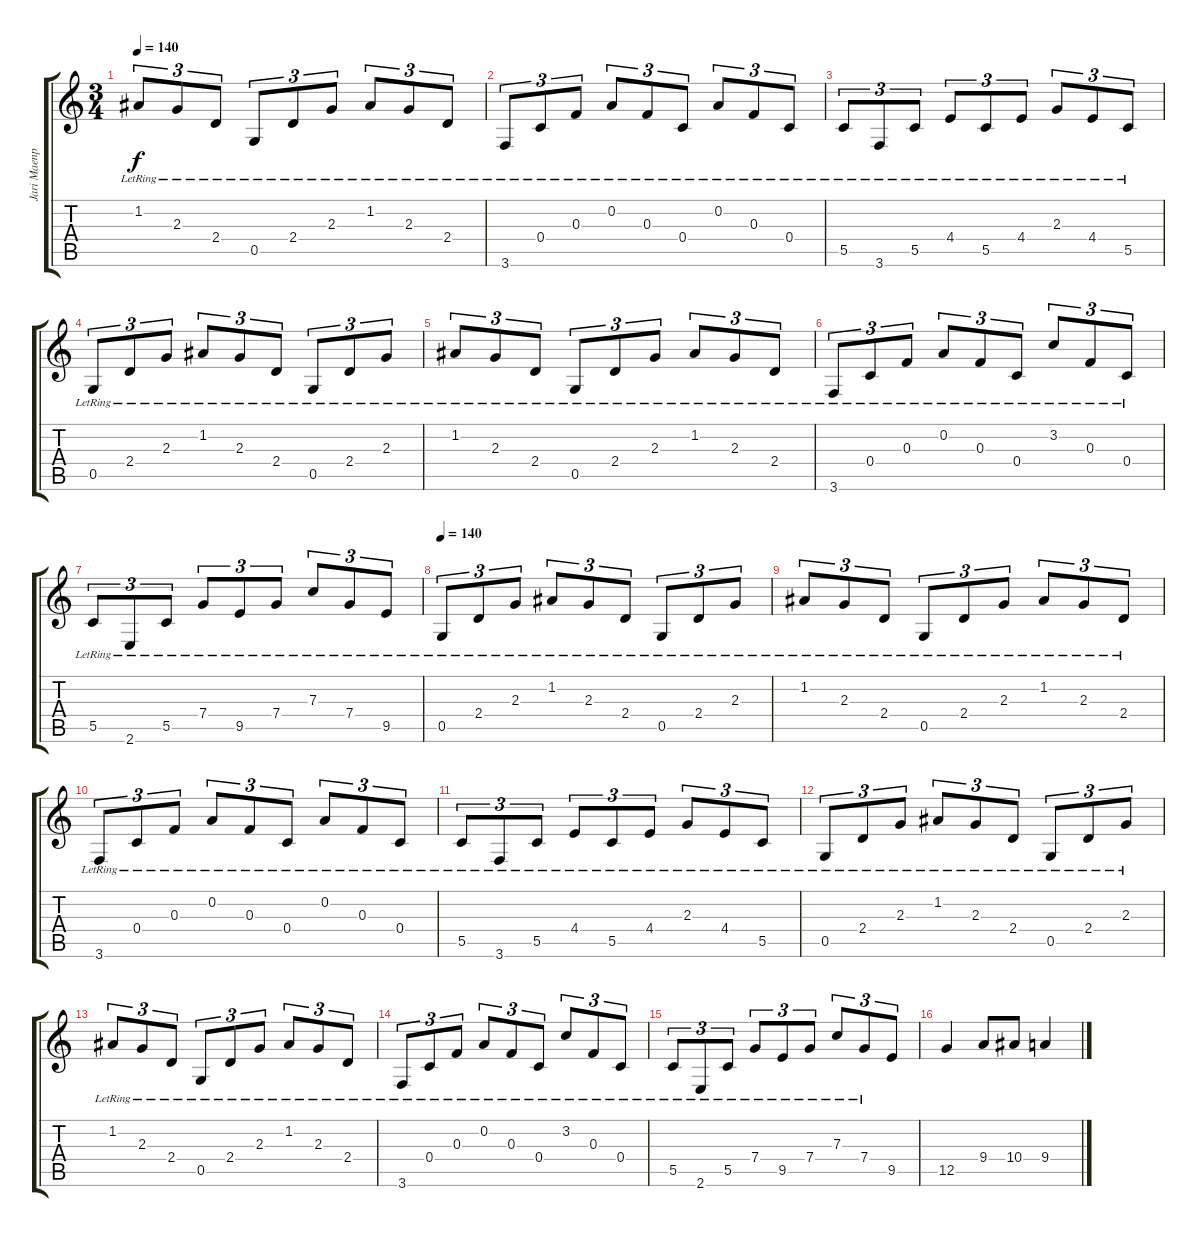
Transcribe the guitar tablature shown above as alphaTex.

\track ("Jari Maenpäa" "Jari Maenp") {instrument distortionguitar}
\staff {score tabs}
\tuning (D4 A3 F3 C3 G2 D2) {hide}
\ts (3 4)
\tempo 140
\clef g2
\ks c
1.2{lr}.8{tu (3 2) dy f} 2.3{lr}.8{tu (3 2)} 2.4{lr}.8{tu (3 2)} 0.5{lr}.8{tu (3 2)} 2.4{lr}.8{tu (3 2)} 2.3{lr}.8{tu (3 2)} 1.2{lr}.8{tu (3 2)} 2.3{lr}.8{tu (3 2)} 2.4{lr}.8{tu (3 2)} |
3.6{lr}.8{tu (3 2)} 0.4{lr}.8{tu (3 2)} 0.3{lr}.8{tu (3 2)} 0.2{lr}.8{tu (3 2)} 0.3{lr}.8{tu (3 2)} 0.4{lr}.8{tu (3 2)} 0.2{lr}.8{tu (3 2)} 0.3{lr}.8{tu (3 2)} 0.4{lr}.8{tu (3 2)} |
5.5{lr}.8{tu (3 2)} 3.6{lr}.8{tu (3 2)} 5.5{lr}.8{tu (3 2)} 4.4{lr}.8{tu (3 2)} 5.5{lr}.8{tu (3 2)} 4.4{lr}.8{tu (3 2)} 2.3{lr}.8{tu (3 2)} 4.4{lr}.8{tu (3 2)} 5.5{lr}.8{tu (3 2)} |
0.5{lr}.8{tu (3 2) instrument acousticguitarnylon} 2.4{lr}.8{tu (3 2)} 2.3{lr}.8{tu (3 2)} 1.2{lr}.8{tu (3 2)} 2.3{lr}.8{tu (3 2)} 2.4{lr}.8{tu (3 2)} 0.5{lr}.8{tu (3 2)} 2.4{lr}.8{tu (3 2)} 2.3{lr}.8{tu (3 2)} |
1.2{lr}.8{tu (3 2)} 2.3{lr}.8{tu (3 2)} 2.4{lr}.8{tu (3 2)} 0.5{lr}.8{tu (3 2)} 2.4{lr}.8{tu (3 2)} 2.3{lr}.8{tu (3 2)} 1.2{lr}.8{tu (3 2)} 2.3{lr}.8{tu (3 2)} 2.4{lr}.8{tu (3 2)} |
3.6{lr}.8{tu (3 2)} 0.4{lr}.8{tu (3 2)} 0.3{lr}.8{tu (3 2)} 0.2{lr}.8{tu (3 2)} 0.3{lr}.8{tu (3 2)} 0.4{lr}.8{tu (3 2)} 3.2{lr}.8{tu (3 2)} 0.3{lr}.8{tu (3 2)} 0.4{lr}.8{tu (3 2)} |
5.5{lr}.8{tu (3 2)} 2.6{lr}.8{tu (3 2)} 5.5{lr}.8{tu (3 2)} 7.4{lr}.8{tu (3 2)} 9.5{lr}.8{tu (3 2)} 7.4{lr}.8{tu (3 2)} 7.3{lr}.8{tu (3 2)} 7.4{lr}.8{tu (3 2)} 9.5{lr}.8{tu (3 2)} |
\tempo 140
0.5{lr}.8{tu (3 2) instrument acousticguitarnylon} 2.4{lr}.8{tu (3 2)} 2.3{lr}.8{tu (3 2)} 1.2{lr}.8{tu (3 2)} 2.3{lr}.8{tu (3 2)} 2.4{lr}.8{tu (3 2)} 0.5{lr}.8{tu (3 2)} 2.4{lr}.8{tu (3 2)} 2.3{lr}.8{tu (3 2)} |
1.2{lr}.8{tu (3 2)} 2.3{lr}.8{tu (3 2)} 2.4{lr}.8{tu (3 2)} 0.5{lr}.8{tu (3 2)} 2.4{lr}.8{tu (3 2)} 2.3{lr}.8{tu (3 2)} 1.2{lr}.8{tu (3 2)} 2.3{lr}.8{tu (3 2)} 2.4{lr}.8{tu (3 2)} |
3.6{lr}.8{tu (3 2)} 0.4{lr}.8{tu (3 2)} 0.3{lr}.8{tu (3 2)} 0.2{lr}.8{tu (3 2)} 0.3{lr}.8{tu (3 2)} 0.4{lr}.8{tu (3 2)} 0.2{lr}.8{tu (3 2)} 0.3{lr}.8{tu (3 2)} 0.4{lr}.8{tu (3 2)} |
5.5{lr}.8{tu (3 2)} 3.6{lr}.8{tu (3 2)} 5.5{lr}.8{tu (3 2)} 4.4{lr}.8{tu (3 2)} 5.5{lr}.8{tu (3 2)} 4.4{lr}.8{tu (3 2)} 2.3{lr}.8{tu (3 2)} 4.4{lr}.8{tu (3 2)} 5.5{lr}.8{tu (3 2)} |
0.5{lr}.8{tu (3 2) instrument acousticguitarnylon} 2.4{lr}.8{tu (3 2)} 2.3{lr}.8{tu (3 2)} 1.2{lr}.8{tu (3 2)} 2.3{lr}.8{tu (3 2)} 2.4{lr}.8{tu (3 2)} 0.5{lr}.8{tu (3 2)} 2.4{lr}.8{tu (3 2)} 2.3{lr}.8{tu (3 2)} |
1.2{lr}.8{tu (3 2)} 2.3{lr}.8{tu (3 2)} 2.4{lr}.8{tu (3 2)} 0.5{lr}.8{tu (3 2)} 2.4{lr}.8{tu (3 2)} 2.3{lr}.8{tu (3 2)} 1.2{lr}.8{tu (3 2)} 2.3{lr}.8{tu (3 2)} 2.4{lr}.8{tu (3 2)} |
3.6{lr}.8{tu (3 2)} 0.4{lr}.8{tu (3 2)} 0.3{lr}.8{tu (3 2)} 0.2{lr}.8{tu (3 2)} 0.3{lr}.8{tu (3 2)} 0.4{lr}.8{tu (3 2)} 3.2{lr}.8{tu (3 2)} 0.3{lr}.8{tu (3 2)} 0.4{lr}.8{tu (3 2)} |
5.5{lr}.8{tu (3 2)} 2.6{lr}.8{tu (3 2)} 5.5{lr}.8{tu (3 2)} 7.4{lr}.8{tu (3 2)} 9.5{lr}.8{tu (3 2)} 7.4{lr}.8{tu (3 2)} 7.3{lr}.8{tu (3 2)} 7.4{lr}.8{tu (3 2)} 9.5.8{tu (3 2)} |
12.5.4{instrument distortionguitar} 9.4.8 10.4.8 9.4.4
